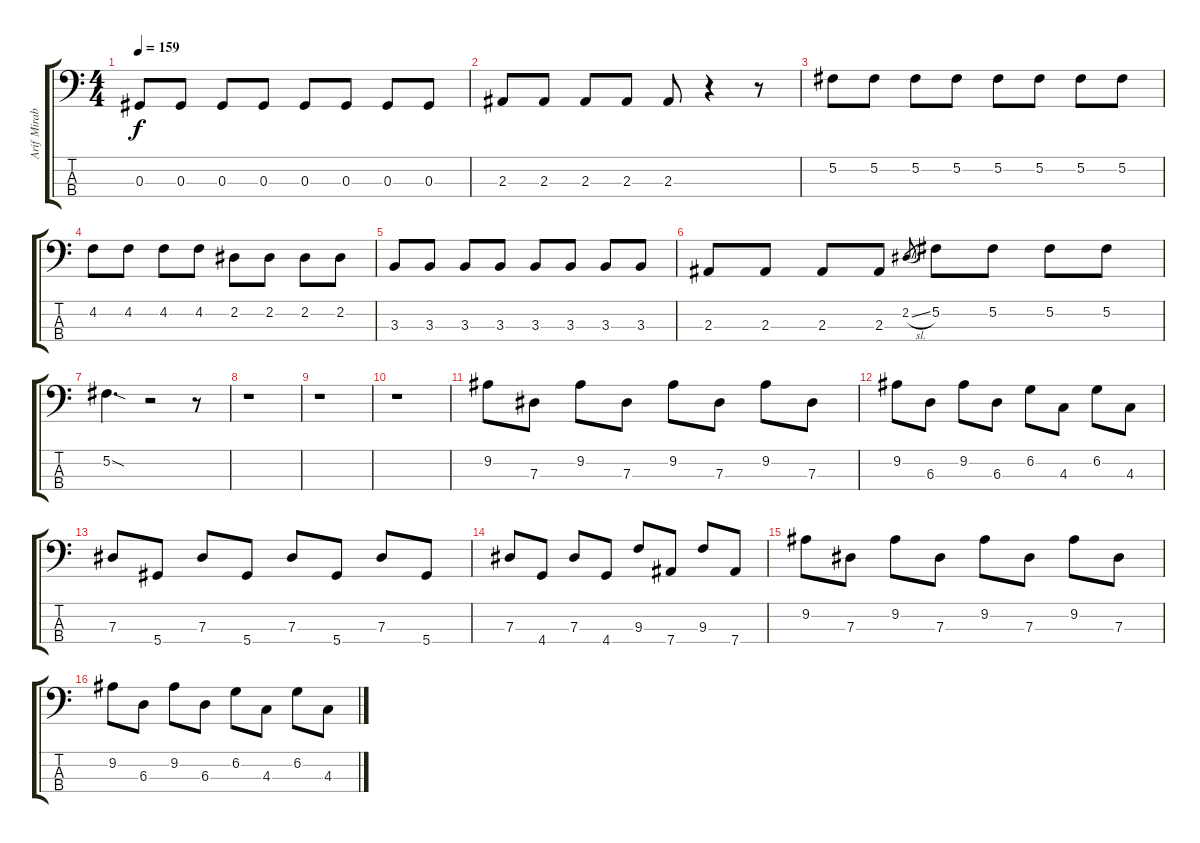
\track ("Arif Mirabdolbaghi" "Arif Mirab") {instrument electricbassfinger}
\staff {score tabs}
\tuning (Gb2 Db2 Ab1 Eb1) {hide}
\ts (4 4)
\tempo 159
\clef f4
\ks c
0.3.8{dy f} 0.3.8 0.3.8 0.3.8 0.3.8 0.3.8 0.3.8 0.3.8 |
2.3.8 2.3.8 2.3.8 2.3.8 2.3.8 r.4 r.8 |
5.2.8 5.2.8 5.2.8 5.2.8 5.2.8 5.2.8 5.2.8 5.2.8 |
4.2.8 4.2.8 4.2.8 4.2.8 2.2.8 2.2.8 2.2.8 2.2.8 |
3.3.8 3.3.8 3.3.8 3.3.8 3.3.8 3.3.8 3.3.8 3.3.8 |
2.3.8 2.3.8 2.3.8 2.3.8 2.2{sl}.8{gr} 5.2.8 5.2.8 5.2.8 5.2.8 |
5.2{sod}.4{d} r.2 r.8 |
r.1 |
r.1 |
r.1 |
9.2.8 7.3.8 9.2.8 7.3.8 9.2.8 7.3.8 9.2.8 7.3.8 |
9.2.8 6.3.8 9.2.8 6.3.8 6.2.8 4.3.8 6.2.8 4.3.8 |
7.3.8 5.4.8 7.3.8 5.4.8 7.3.8 5.4.8 7.3.8 5.4.8 |
7.3.8 4.4.8 7.3.8 4.4.8 9.3.8 7.4.8 9.3.8 7.4.8 |
9.2.8 7.3.8 9.2.8 7.3.8 9.2.8 7.3.8 9.2.8 7.3.8 |
9.2.8 6.3.8 9.2.8 6.3.8 6.2.8 4.3.8 6.2.8 4.3.8
